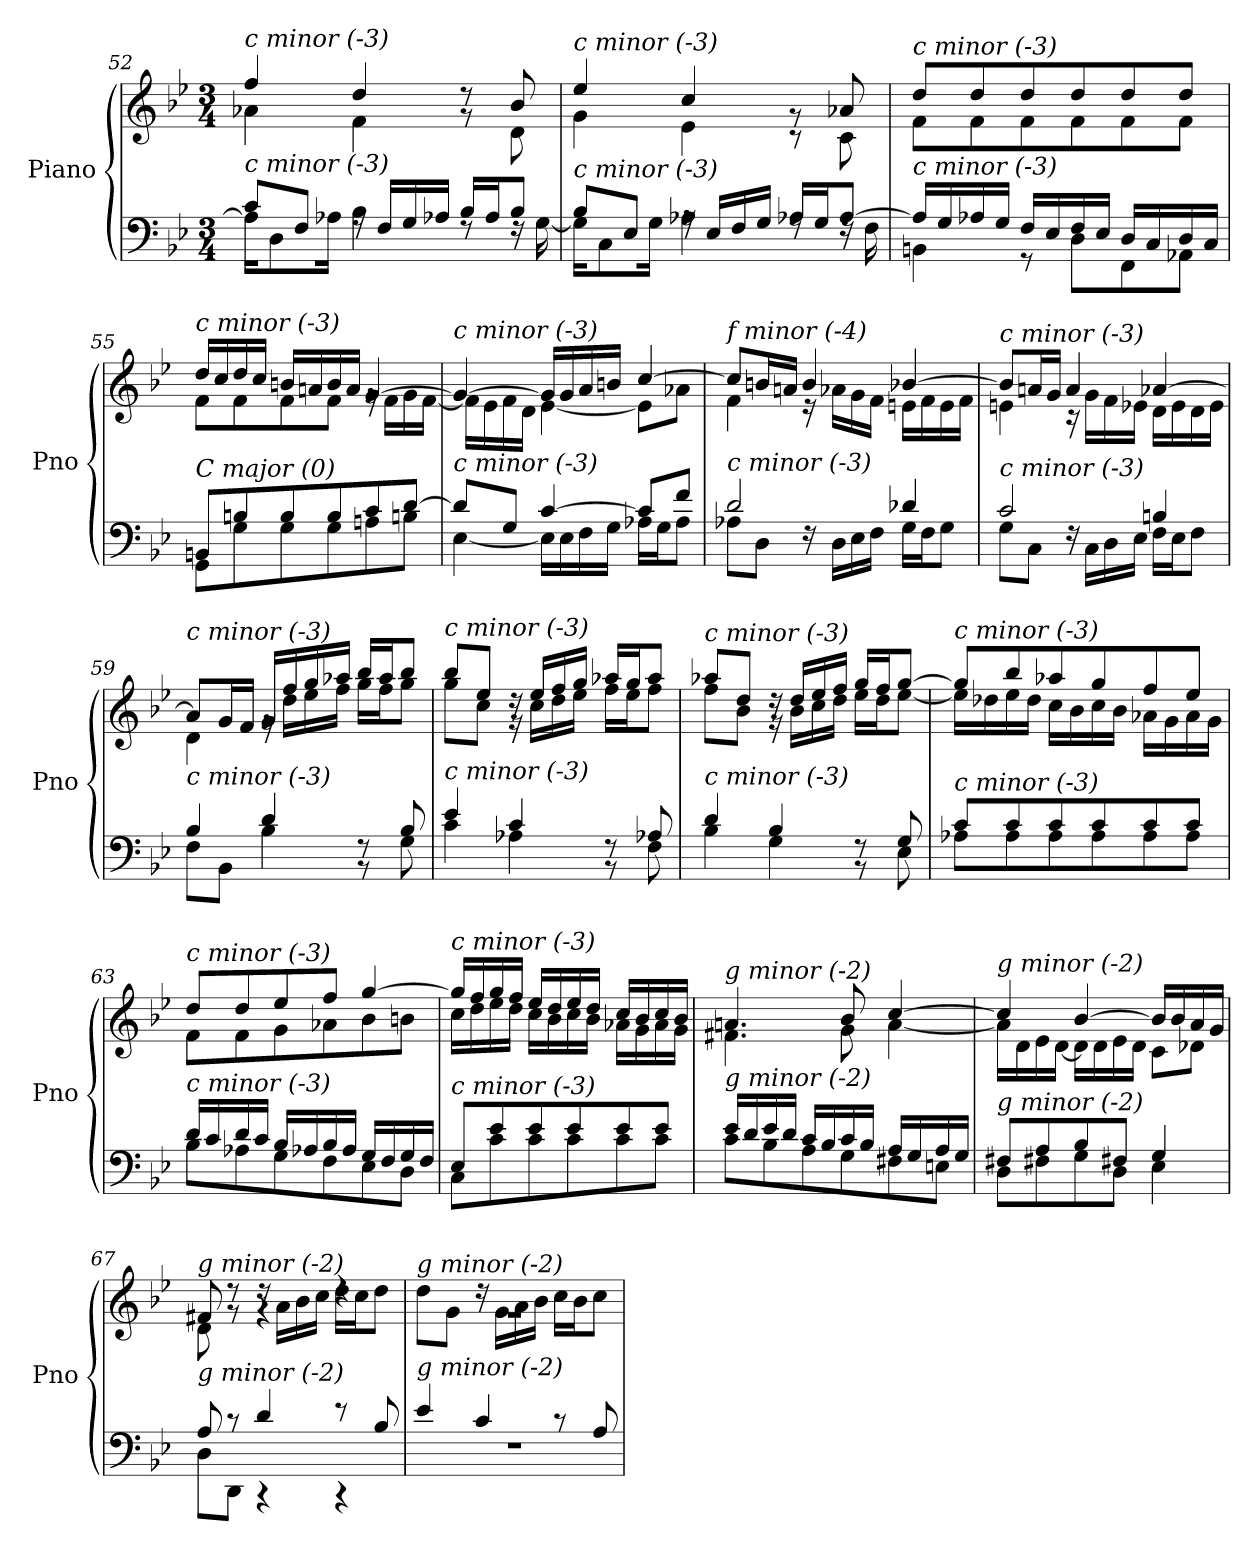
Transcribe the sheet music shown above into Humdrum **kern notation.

**kern	**kern
*part1	*part1
*staff2	*staff1
*I"Piano	*
*I'Pno	*
*clefF4	*clefG2
*k[b-e-]	*k[b-e-]
*M3/4	*M3/4
=52	=52
*^	*^
!	!	!LO:TX:i:t=c minor (-3)	!
!LO:TX:i:t=c minor (-3)	!	!	!
8c/L	16A-\KL]	4ff/	4a-X\
.	8D\	.	.
8F/J	.	.	.
.	16A-X\Jk	.	.
16rA	4B-\	4dd/	4f\
16F/LL	.	.	.
16G/	.	.	.
16A-X/JJ	.	.	.
16B-/LL	8rF	8rg	8rdd
16A-/J	.	.	.
8B-/J	16rF	8b-/	8d\
.	[16G\	.	.
=53	=53	=53	=53
!	!	!LO:TX:i:t=c minor (-3)	!
!LO:TX:i:t=c minor (-3)	!	!	!
8B-/L	16G\KL]	4ee-/	4g\
.	8C\	.	.
8E-/J	.	.	.
.	16G\Jk	.	.
16rA	4A-X\	4cc/	4e-\
16E-/LL	.	.	.
16F/	.	.	.
16G/JJ	.	.	.
16A-X/LL	8rF	8rg	8r
16G/J	.	.	.
[8A-/J	16rF	8a-X/	8c\
.	16F\	.	.
=54	=54	=54	=54
!	!	!LO:TX:i:t=c minor (-3)	!
!LO:TX:i:t=c minor (-3)	!	!	!
16A-/LL]	4BBn\	8dd/L	8f\L
16G/	.	.	.
16A-X/	.	8dd/	8f\
16G/JJ	.	.	.
16F/LL	8r	8dd/	8f\
16E-/	.	.	.
16F/	8D\L	8dd/	8f\
16E-/JJ	.	.	.
16D/LL	8FF\	8dd/	8f\
16C/	.	.	.
16D/	8AA-X\J	8dd/J	8f\J
16C/JJ	.	.	.
!!LO:LB:g=z	!!
=55	=55	=55	=55
!	!	!LO:TX:i:t=c minor (-3)	!
!LO:TX:i:t=C major (0)	!	!	!
8BBn/L	8GG\L	16dd/LL	8f\L
.	.	16cc/	.
8Bn/	8G\	16dd/	8f\
.	.	16cc/JJ	.
8B/	8G\	16bn/LL	8f\
.	.	16an/	.
8B/	8G\	16b/	8f\J
.	.	16a/JJ	.
8c/	8An\	[4g/	16rg
.	.	.	16f\LL
[8d/J	8Bn\J	.	16g\
.	.	.	[16f\JJ
=56	=56	=56	=56
!	!	!LO:TX:i:t=c minor (-3)	!
!LO:TX:i:t=c minor (-3)	!	!	!
8d/L]	[4E-\	4g/_	16f\LL]
.	.	.	16e-\
8G/J	.	.	16f\
.	.	.	16d\JJ
[4c/	16E-\LL]	16g/LL]	[4e-\
.	16E-\	16g/	.
.	16F\	16a/	.
.	16G\JJ	16bn/JJ	.
8c/L]	16A-X\LL	[4cc/	8e-\L]
.	16G\J	.	.
8f/J	8A-\J	.	8a-X\J
=57	=57	=57	=57
!	!	!LO:TX:i:t=f minor (-4)	!
!LO:TX:i:t=c minor (-3)	!	!	!
2d/	8A-X\L	8cc/L]	4f\
.	8D\J	16bn/L	.
.	.	16an/JJ	.
.	16rF	4b/	16r
.	16D\LL	.	16a-X\LL
.	16E-\	.	16g\
.	16F\JJ	.	16f\JJ
4d-X/	16G\LL	[4b-X/	16en\LL
.	16F\J	.	16f\
.	8G\J	.	16e\
.	.	.	16f\JJ
!!LO:PB:g=z	!!
=58	=58	=58	=58
!	!	!LO:TX:i:t=c minor (-3)	!
!LO:TX:i:t=c minor (-3)	!	!	!
2c/	8G\L	8b-/L]	4en\
.	8C\J	16an/L	.
.	.	16g/JJ	.
.	16rF	4a/	16r
.	16C\LL	.	16g\LL
.	16D\	.	16f\
.	16E-\JJ	.	16e-X\JJ
4Bni/	16F\LL	[4a-X/	16d\LL
.	16E-\J	.	16e-\
.	8F\J	.	16d\
.	.	.	16e-\JJ
=59	=59	=59	=59
!	!	!LO:TX:i:t=c minor (-3)	!
!LO:TX:i:t=c minor (-3)	!	!	!
4B-/	8F\L	8a-/L]	4d\
.	8BB-\J	16g/L	.
.	.	16f/JJ	.
4d/	4B-\	16g/LL	16rg
.	.	16ff/	16dd\LL
.	.	16gg/	16ee-\
.	.	16aa-X/JJ	16ff\JJ
8rBB	8rF	16bb-/LL	16gg\LL
.	.	16aa-/J	16ff\J
8B-/	8G\	8bb-/J	8gg\J
=60	=60	=60	=60
!	!	!LO:TX:i:t=c minor (-3)	!
!LO:TX:i:t=c minor (-3)	!	!	!
4e-/	4c\	8bb-/L	8gg\L
.	.	8ee-/J	8cc\J
4c/	4A-X\	16rg	16rdd
.	.	16ee-/LL	16cc\LL
.	.	16ff/	16dd\
.	.	16gg/JJ	16ee-\JJ
8rBB	8rF	16aa-X/LL	16ff\LL
.	.	16gg/J	16ee-\J
8A-X/	8F\	8aa-/J	8ff\J
!!LO:LB:g=z	!!
=61	=61	=61	=61
!	!	!LO:TX:i:t=c minor (-3)	!
!LO:TX:i:t=c minor (-3)	!	!	!
4d/	4B-\	8aa-X/L	8ff\L
.	.	8dd/J	8b-\J
4B-/	4G\	16rg	16rdd
.	.	16dd/LL	16b-\LL
.	.	16ee-/	16cc\
.	.	16ff/JJ	16dd\JJ
8rBB	8rF	16gg/LL	16ee-\LL
.	.	16ff/J	16dd\J
8G/	8E-\	[8gg/J	[8ee-\J
=62	=62	=62	=62
!	!	!LO:TX:i:t=c minor (-3)	!
!LO:TX:i:t=c minor (-3)	!	!	!
8c/L	8A-X\L	8gg/L]	16ee-\LL]
.	.	.	16dd-X\
8c/	8A-\	8bb-/	16ee-\
.	.	.	16dd-\JJ
8c/	8A-\	8aa-X/	16cc\LL
.	.	.	16b-\
8c/	8A-\	8gg/	16cc\
.	.	.	16b-\JJ
8c/	8A-\	8ff/	16a-X\LL
.	.	.	16g\
8c/J	8A-\J	8ee-/J	16a-\
.	.	.	16g\JJ
=63	=63	=63	=63
!	!	!LO:TX:i:t=c minor (-3)	!
!LO:TX:i:t=c minor (-3)	!	!	!
16d/LL	8B-\L	8dd/L	8f\L
16c/	.	.	.
16d/	8A-X\	8dd/	8f\
16c/JJ	.	.	.
16B-/LL	8G\	8ee-/	8g\
16A-X/	.	.	.
16B-/	8F\	8ff/J	8a-X\
16A-/JJ	.	.	.
16G/LL	8E-\	[4gg/	8b-\
16F/	.	.	.
16G/	8D\J	.	8bn\J
16F/JJ	.	.	.
!!LO:LB:g=z	!!
=64	=64	=64	=64
!	!	!LO:TX:i:t=c minor (-3)	!
!LO:TX:i:t=c minor (-3)	!	!	!
8E-/L	8C\L	16gg/LL]	16cc\LL
.	.	16ff/	16dd\
8e-/	8c\	16gg/	16ee-\
.	.	16ff/JJ	16dd\JJ
8e-/	8c\	16ee-/LL	16cc\LL
.	.	16dd/	16b-\
8e-/	8c\	16ee-/	16cc\
.	.	16dd/JJ	16b-\JJ
8e-/	8c\	16cc/LL	16a-X\LL
.	.	16b-/	16g\
8e-/J	8c\J	16cc/	16a-\
.	.	16b-/JJ	16g\JJ
=65	=65	=65	=65
!	!	!LO:TX:i:t=g minor (-2)	!
!LO:TX:i:t=g minor (-2)	!	!	!
16e-/LL	8c\L	4.an/	4.f#X\
16d/	.	.	.
16e-/	8B-\	.	.
16d/JJ	.	.	.
16c/LL	8A\	.	.
16B-/	.	.	.
16c/	8G\	8b-/	8g\
16B-/JJ	.	.	.
16A/LL	8F#X\	[4cc/	[4a\
16G/	.	.	.
16A/	8En\J	.	.
16G/JJ	.	.	.
=66	=66	=66	=66
!	!	!LO:TX:i:t=g minor (-2)	!
!LO:TX:i:t=g minor (-2)	!	!	!
8F#X/L	8D\L	4cc/]	16a\LL]
.	.	.	16d\
8A/	8F#X\	.	16e-\
.	.	.	[16d\JJ
8B-/	8G\	[4b-/	16d\LL]
.	.	.	16d\
8F#X/J	8D\J	.	16e-\
.	.	.	16d\JJ
4G/	4E-\	16b-/LL]	8c\L
.	.	16b-/	.
.	.	16a/	8d-Xi\J
.	.	16g/JJ	.
!!LO:LB:g=z	!!
=67	=67	=67	=67
!	!	!LO:TX:i:t=g minor (-2)	!
!LO:TX:i:t=g minor (-2)	!	!	!
8A/	8D\L	8f#X/	8d\
8r	8DD\J	8rg	8rdd
4d/	4r	4rg	16rdd
.	.	.	16a\LL
.	.	.	16b-\
.	.	.	16cc\JJ
8r	4r	4rdd	16dd\LL
.	.	.	16cc\J
8B-/	.	.	8dd\J
=68	=68	=68	=68
!	!	!LO:TX:i:t=g minor (-2)	!
!LO:TX:i:t=g minor (-2)	!	!	!
4e-/	2.rF	2.rg	8dd\L
.	.	.	8g\J
4c/	.	.	16rdd
.	.	.	16g\LL
.	.	.	16a\
.	.	.	16b-\JJ
8r	.	.	16cc\LL
.	.	.	16b-\J
8A/	.	.	8cc\J
*v	*v	*	*
*	*v	*v
=	=
*-	*-
